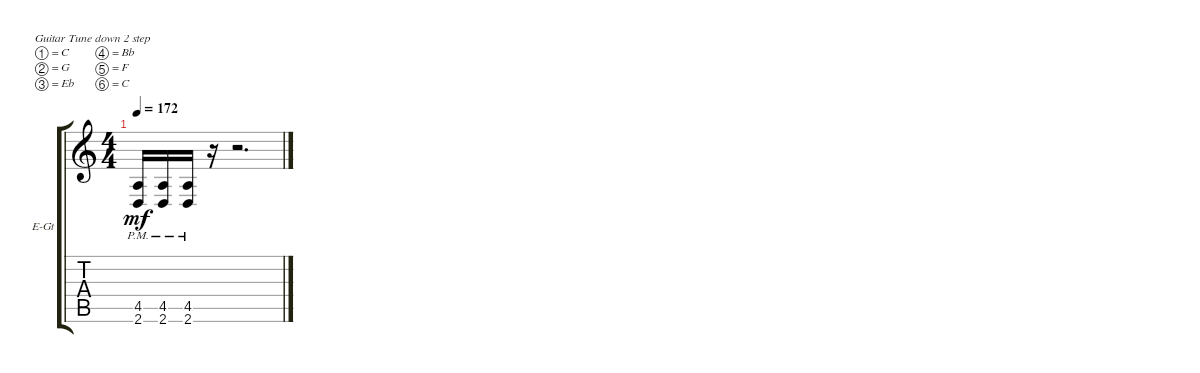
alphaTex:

\bracketExtendMode groupsimilarinstruments
\firstSystemTrackNameOrientation horizontal
\otherSystemsTrackNameOrientation horizontal
\track ("Rhythm Guitar" "E-Gt") {instrument distortionguitar}
\staff {score tabs}
\tuning (C4 G3 Eb3 Bb2 F2 C2)
\ts (4 4)
\tempo 172
\clef g2
\ks c
(2.6{pm} 4.5{pm}).16{dy mf} (2.6{pm} 4.5{pm}).16 (2.6{pm} 4.5{pm}).16 r.16 r.2{d}
